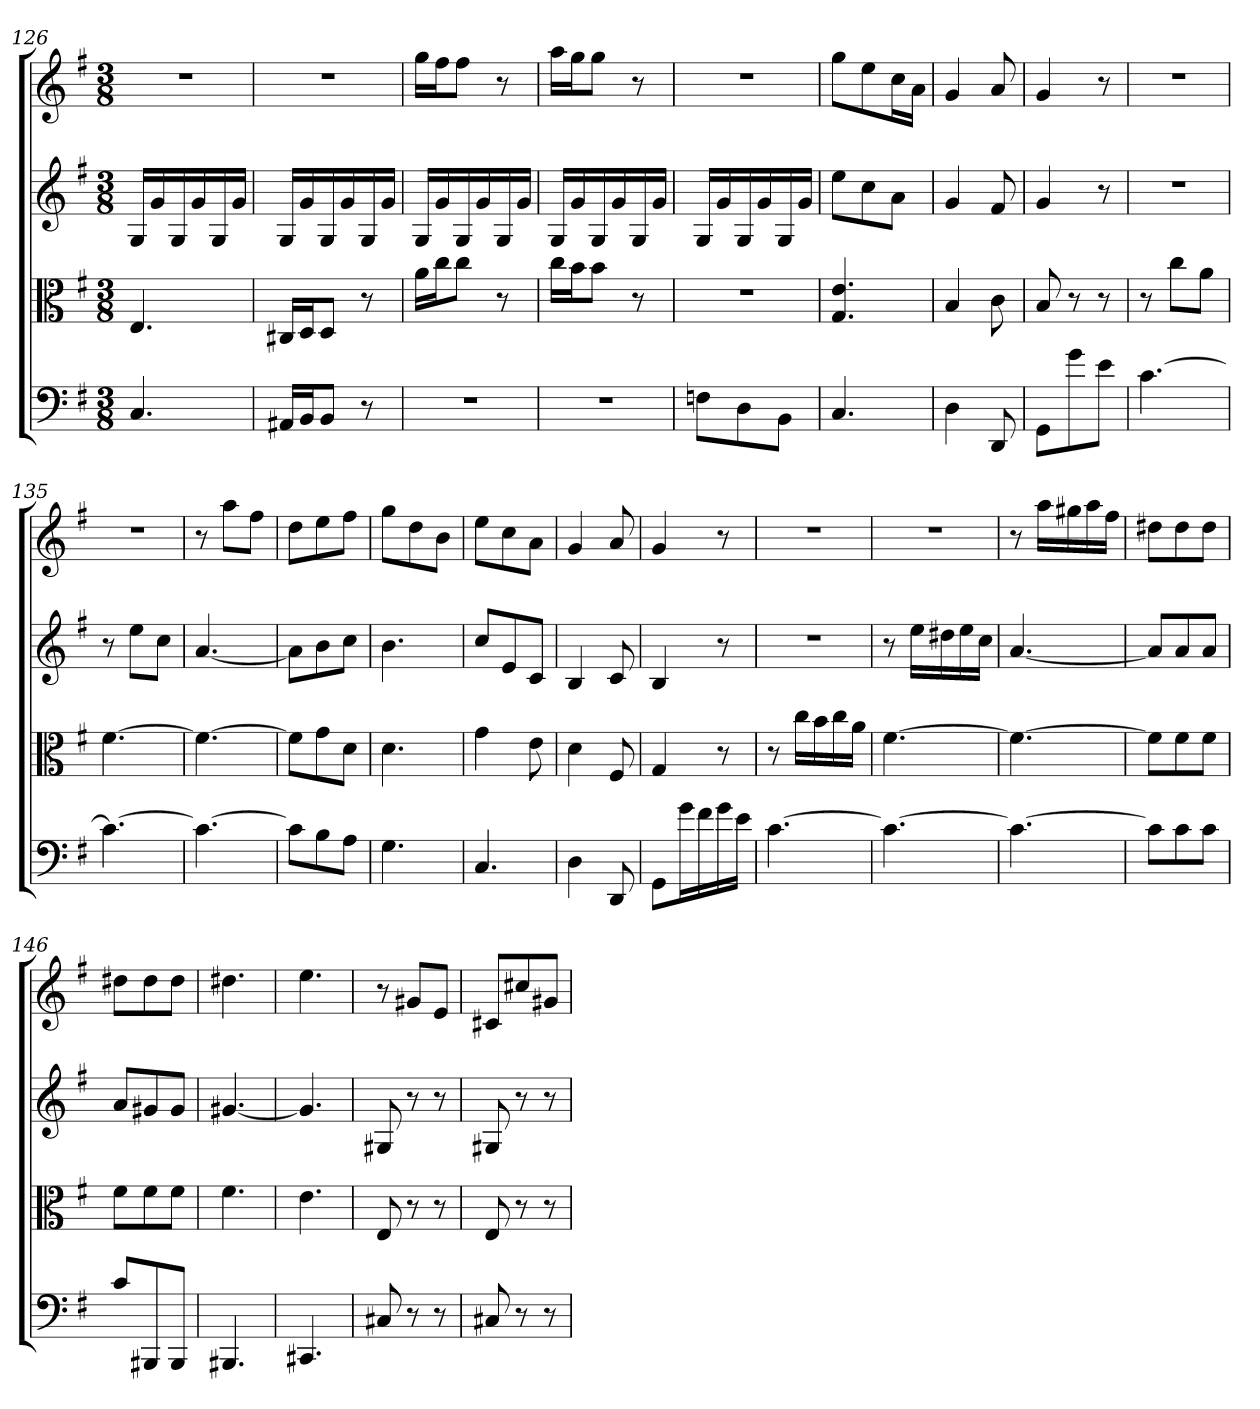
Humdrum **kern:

**kern	**kern	**kern	**kern
*part4	*part3	*part2	*part1
*staff4	*staff3	*staff2	*staff1
*clefF4	*clefC3	*	*
*k[f#]	*k[f#]	*k[f#]	*k[f#]
*G:	*G:	*G:	*G:
*M3/8	*M3/8	*M3/8	*M3/8
=126	=126	=126	=126
4.C	4.E	16GLL	4.r
.	.	16g	.
.	.	16G	.
.	.	16g	.
.	.	16G	.
.	.	16gJJ	.
=127	=127	=127	=127
16AA#X/LL	16C#X/LL	16GLL	4.r
16BB/J	16D/J	16g	.
8BB/J	8D/J	16G	.
.	.	16g	.
8r	8r	16G	.
.	.	16gJJ	.
=128	=128	=128	=128
4.r	16a\LL	16GLL	16ggLL
.	16cc\J	16g	16ff#J
.	8cc\J	16G	8ff#J
.	.	16g	.
.	8r	16G	8r
.	.	16gJJ	.
=129	=129	=129	=129
4.r	16cc\LL	16GLL	16aaLL
.	16b\J	16g	16ggJ
.	8b\J	16G	8ggJ
.	.	16g	.
.	8r	16G	8r
.	.	16gJJ	.
=130	=130	=130	=130
8Fn\L	4.r	16GLL	4.r
.	.	16g	.
8D\	.	16G	.
.	.	16g	.
8BB\J	.	16G	.
.	.	16gJJ	.
=131	=131	=131	=131
4.C	4.G 4.e	8eeL	8ggL
.	.	8cc	8ee
.	.	8aJ	16ccL
.	.	.	16aJJ
=132	=132	=132	=132
4D	4B	4g	4g
8DD	8c	8f#	8a
=133	=133	=133	=133
8GG\L	8B	4g	4g
8g\	8r	.	.
8e\J	8r	8r	8r
=134	=134	=134	=134
[4.c	8r	4.r	4.r
.	8cc\L	.	.
.	8a\J	.	.
=135	=135	=135	=135
4.c_	[4.f#	8r	4.r
.	.	8eeL	.
.	.	8ccJ	.
=136	=136	=136	=136
4.c_	4.f#_	[4.a	8r
.	.	.	8aaL
.	.	.	8ff#J
=137	=137	=137	=137
8c\L]	8f#\L]	8aL]	8ddL
8B\	8g\	8b	8ee
8A\J	8d\J	8ccJ	8ff#J
=138	=138	=138	=138
4.G	4.d	4.b	8ggL
.	.	.	8dd
.	.	.	8bJ
=139	=139	=139	=139
4.C	4g	8ccL	8eeL
.	.	8e	8cc
.	8e	8cJ	8aJ
=140	=140	=140	=140
4D	4d	4B	4g
8DD	8F#	8c	8a
=141	=141	=141	=141
8GG\L	4G	4B	4g
16g\L	.	.	.
16f#\	.	.	.
16g\	8r	8r	8r
16e\JJ	.	.	.
=142	=142	=142	=142
[4.c	8r	4.r	4.r
.	16cc\LL	.	.
.	16b\	.	.
.	16cc\	.	.
.	16a\JJ	.	.
=143	=143	=143	=143
4.c_	[4.f#	8r	4.r
.	.	16eeLL	.
.	.	16dd#X	.
.	.	16ee	.
.	.	16ccJJ	.
=144	=144	=144	=144
4.c_	4.f#_	[4.a	8r
.	.	.	16aaLL
.	.	.	16gg#X
.	.	.	16aa
.	.	.	16ff#JJ
=145	=145	=145	=145
8c\L]	8f#\L]	8aL]	8dd#XL
8c\	8f#\	8a	8dd#
8c\J	8f#\J	8aJ	8dd#J
=146	=146	=146	=146
8c/L	8f#\L	8aL	8dd#XL
8BBB#X/	8f#\	8g#X	8dd#
8BBB#/J	8f#\J	8g#J	8dd#J
=147	=147	=147	=147
4.BBB#X	4.f#	[4.g#X	4.dd#X
=148	=148	=148	=148
4.CC#X	4.e	4.g#]	4.ee
=149	=149	=149	=149
8C#X	8E	8G#X	8r
8r	8r	8r	8g#XL
8r	8r	8r	8eJ
=150	=150	=150	=150
8C#X	8E	8G#X	8c#XL
8r	8r	8r	8cc#X
8r	8r	8r	8g#XJ
=	=	=	=
*-	*-	*-	*-
